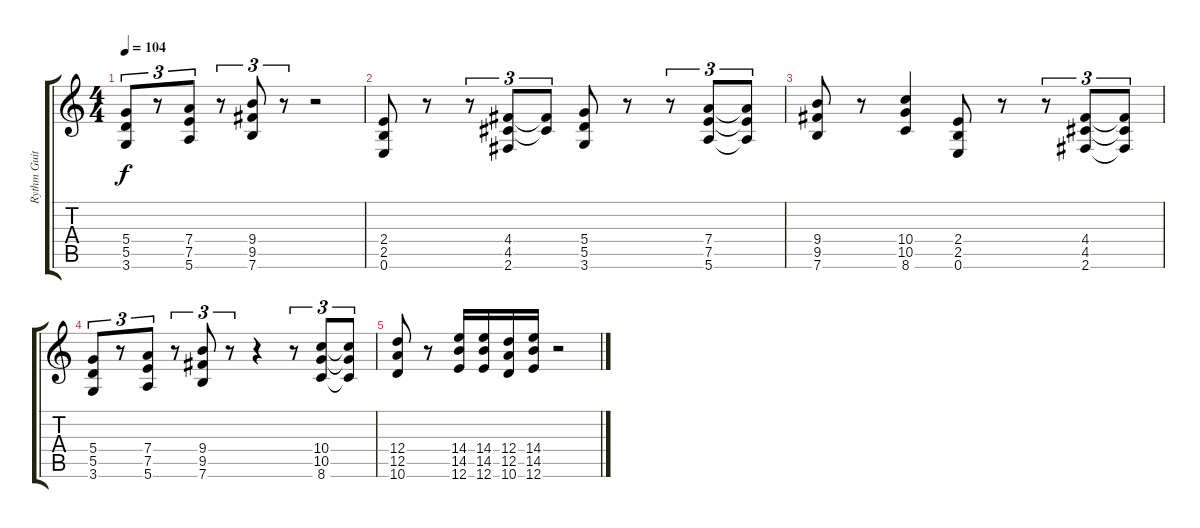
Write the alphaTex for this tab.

\track ("Rythm Guitar" "Rythm Guit") {instrument distortionguitar}
\staff {score tabs}
\tuning (E4 B3 G3 D3 A2 E2) {hide}
\ts (4 4)
\tempo 104
\clef g2
\ks c
(5.4 5.5 3.6).8{tu (3 2) dy f} r.8{tu (3 2)} (7.4 7.5 5.6).8{tu (3 2)} r.8{tu (3 2)} (9.4 9.5 7.6).8{tu (3 2)} r.8{tu (3 2)} r.2 |
(2.4 2.5 0.6).8 r.8 r.8{tu (3 2)} (4.4 4.5 2.6).8{tu (3 2)} (4.4{t} 4.5{t}).8{tu (3 2)} (5.4 5.5 3.6).8 r.8 r.8{tu (3 2)} (7.4 7.5 5.6).8{tu (3 2)} (7.4{t} 7.5{t} 5.6{t}).8{tu (3 2)} |
(9.4 9.5 7.6).8 r.8 (10.4 10.5 8.6).4 (2.4 2.5 0.6).8 r.8 r.8{tu (3 2)} (4.4 4.5 2.6).8{tu (3 2)} (4.4{t} 4.5{t} 2.6{t}).8{tu (3 2)} |
(5.4 5.5 3.6).8{tu (3 2)} r.8{tu (3 2)} (7.4 7.5 5.6).8{tu (3 2)} r.8{tu (3 2)} (9.4 9.5 7.6).8{tu (3 2)} r.8{tu (3 2)} r.4 r.8{tu (3 2)} (10.4 10.5 8.6).8{tu (3 2)} (10.4{t} 10.5{t} 8.6{t}).8{tu (3 2)} |
(12.4 12.5 10.6).8 r.8 (14.4 14.5 12.6).16 (14.4 14.5 12.6).16 (12.4 12.5 10.6).16 (14.4 14.5 12.6).16 r.2
